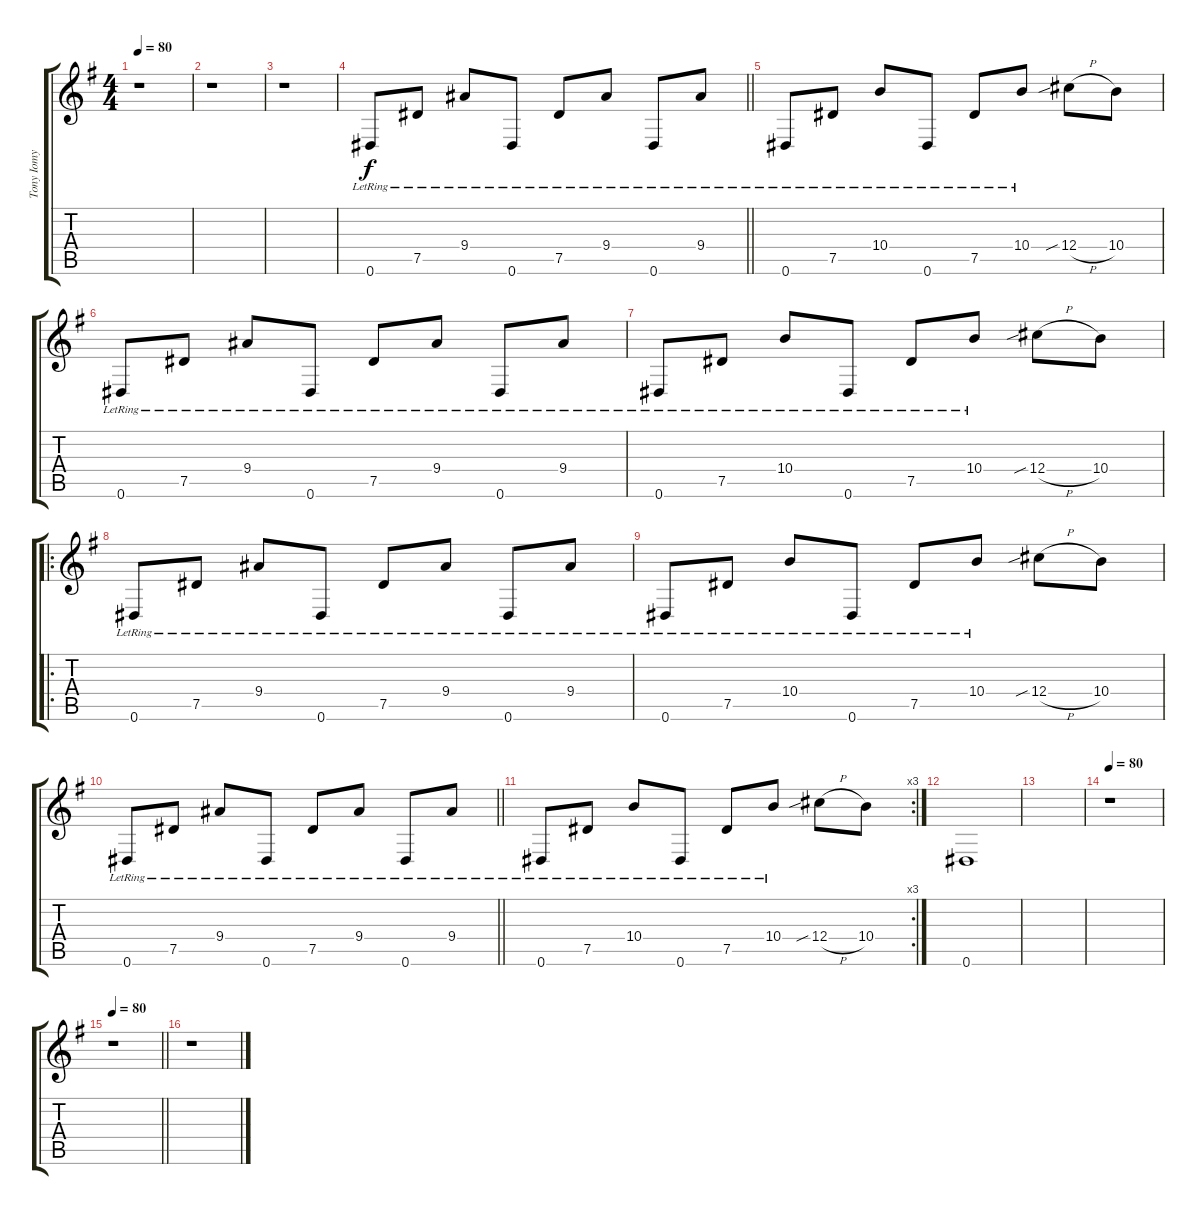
\track ("Tony Iomy" "Tony Iomy") {instrument acousticguitarsteel}
\staff {score tabs}
\tuning (Eb4 Bb3 Gb3 Db3 Ab2 Eb2) {hide}
\ts (4 4)
\tempo 80
\clef g2
\ks g
r.1{dy f} |
r.1 |
r.1 |
\barLineRight lightlight
0.6{lr}.8 7.5{lr}.8 9.4{lr}.8 0.6{lr}.8 7.5{lr}.8 9.4{lr}.8 0.6{lr}.8 9.4{lr}.8 |
0.6{lr}.8 7.5{lr}.8 10.4{lr}.8 0.6{lr}.8 7.5{lr}.8 10.4{lr}.8 12.4{sib h}.8 10.4.8 |
0.6{lr}.8 7.5{lr}.8 9.4{lr}.8 0.6{lr}.8 7.5{lr}.8 9.4{lr}.8 0.6{lr}.8 9.4{lr}.8 |
0.6{lr}.8 7.5{lr}.8 10.4{lr}.8 0.6{lr}.8 7.5{lr}.8 10.4{lr}.8 12.4{sib h}.8 10.4.8 |
\ro
0.6{lr}.8 7.5{lr}.8 9.4{lr}.8 0.6{lr}.8 7.5{lr}.8 9.4{lr}.8 0.6{lr}.8 9.4{lr}.8 |
0.6{lr}.8 7.5{lr}.8 10.4{lr}.8 0.6{lr}.8 7.5{lr}.8 10.4{lr}.8 12.4{sib h}.8 10.4.8 |
\barLineRight lightlight
0.6{lr}.8 7.5{lr}.8 9.4{lr}.8 0.6{lr}.8 7.5{lr}.8 9.4{lr}.8 0.6{lr}.8 9.4{lr}.8 |
\rc 3
0.6{lr}.8 7.5{lr}.8 10.4{lr}.8 0.6{lr}.8 7.5{lr}.8 10.4{lr}.8 12.4{sib h}.8 10.4.8 |
0.6.1 |
|
\tempo 80
r.1 |
\tempo 80
\barLineRight lightlight
r.1 |
r.1
